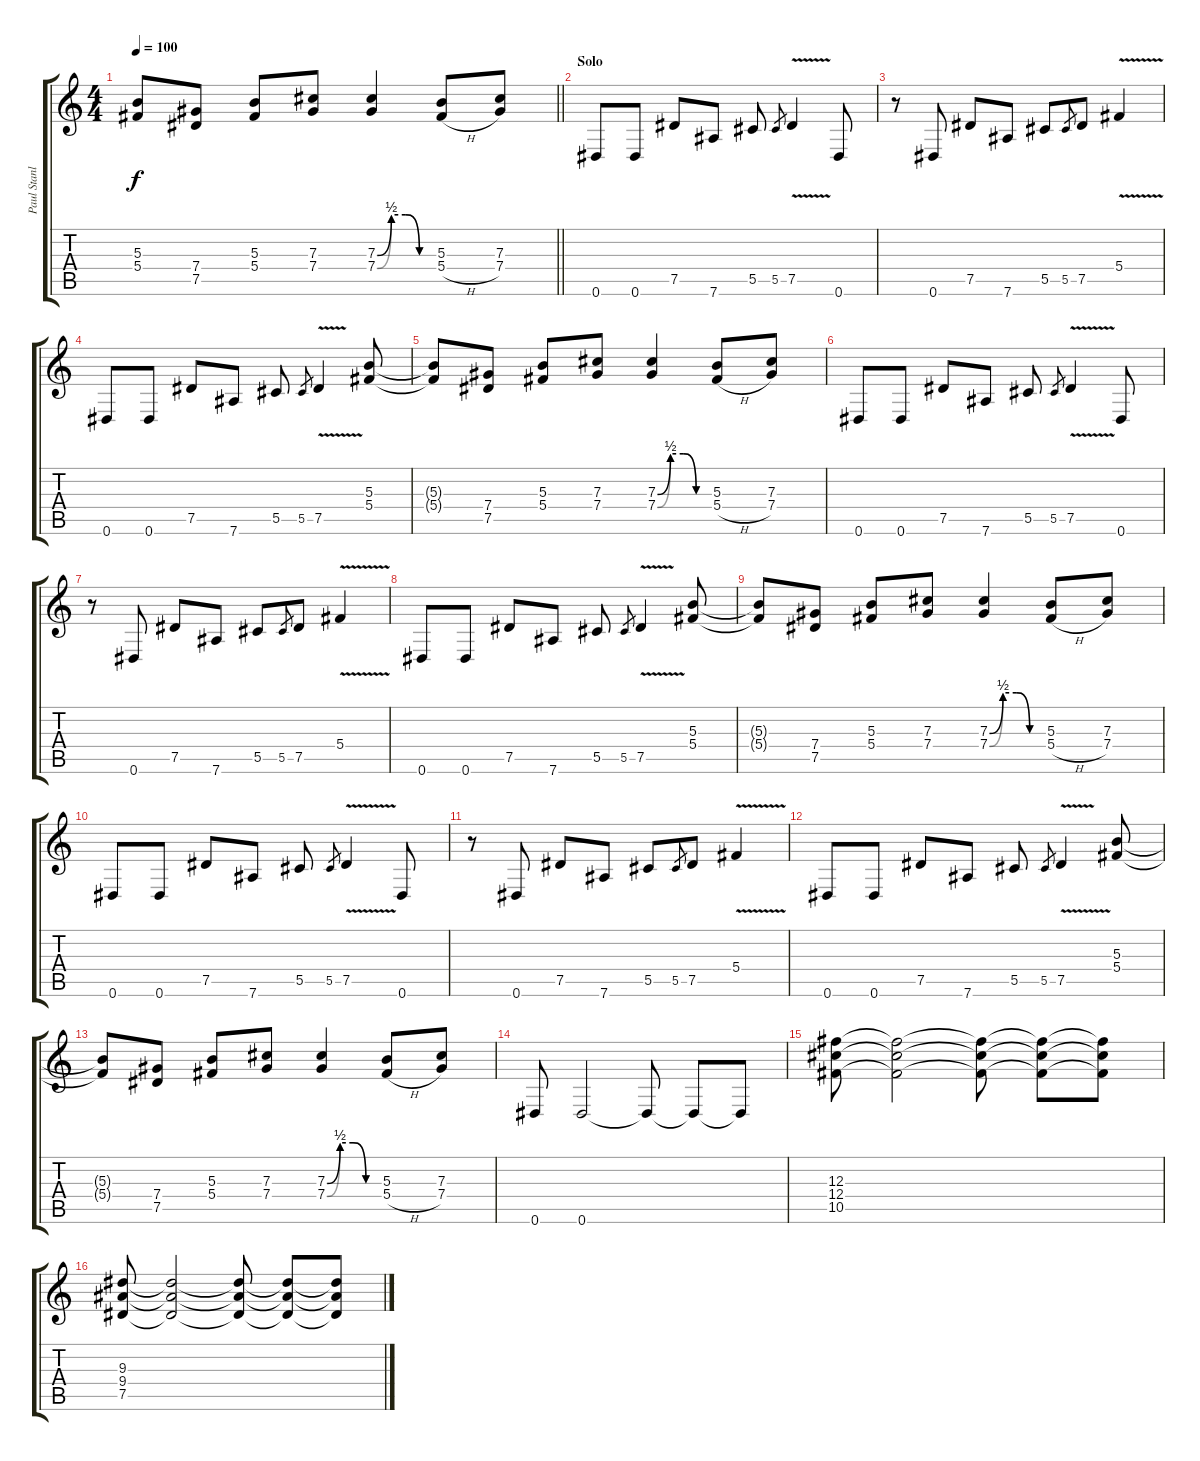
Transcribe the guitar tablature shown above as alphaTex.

\track ("Paul Stanley" "Paul Stanl") {instrument distortionguitar}
\staff {score tabs}
\tuning (Eb4 Bb3 Gb3 Db3 Ab2 Eb2) {hide}
\ts (4 4)
\tempo 100
\clef g2
\barLineRight lightlight
\ks c
(5.3{t} 5.4{t}).8{dy f} (7.4 7.5).8 (5.3 5.4).8 (7.3 7.4).8 (7.3{be (custom 0 0 15 2 30 2 45 0 60 0)} 7.4{be (custom 0 0 15 2 30 2 45 0 60 0)}).4 (5.3 5.4{h}).8 (7.3 7.4).8 |
\section ("" "Solo")
0.6.8 0.6.8 7.5.8 7.6.8 5.5.8 5.5.8{gr} 7.5{v}.4 0.6.8 |
r.8 0.6.8 7.5.8 7.6.8 5.5.8 5.5.8{gr} 7.5.8 5.4{v}.4 |
0.6.8 0.6.8 7.5.8 7.6.8 5.5.8 5.5.8{gr} 7.5{v}.4 (5.3 5.4).8 |
(5.3{t} 5.4{t}).8 (7.4 7.5).8 (5.3 5.4).8 (7.3 7.4).8 (7.3{be (custom 0 0 15 2 30 2 45 0 60 0)} 7.4{be (custom 0 0 15 2 30 2 45 0 60 0)}).4 (5.3 5.4{h}).8 (7.3 7.4).8 |
0.6.8 0.6.8 7.5.8 7.6.8 5.5.8 5.5.8{gr} 7.5{v}.4 0.6.8 |
r.8 0.6.8 7.5.8 7.6.8 5.5.8 5.5.8{gr} 7.5.8 5.4{v}.4 |
0.6.8 0.6.8 7.5.8 7.6.8 5.5.8 5.5.8{gr} 7.5{v}.4 (5.3 5.4).8 |
(5.3{t} 5.4{t}).8 (7.4 7.5).8 (5.3 5.4).8 (7.3 7.4).8 (7.3{be (custom 0 0 15 2 30 2 45 0 60 0)} 7.4{be (custom 0 0 15 2 30 2 45 0 60 0)}).4 (5.3 5.4{h}).8 (7.3 7.4).8 |
0.6.8 0.6.8 7.5.8 7.6.8 5.5.8 5.5.8{gr} 7.5{v}.4 0.6.8 |
r.8 0.6.8 7.5.8 7.6.8 5.5.8 5.5.8{gr} 7.5.8 5.4{v}.4 |
0.6.8 0.6.8 7.5.8 7.6.8 5.5.8 5.5.8{gr} 7.5{v}.4 (5.3 5.4).8 |
(5.3{t} 5.4{t}).8 (7.4 7.5).8 (5.3 5.4).8 (7.3 7.4).8 (7.3{be (custom 0 0 15 2 30 2 45 0 60 0)} 7.4{be (custom 0 0 15 2 30 2 45 0 60 0)}).4 (5.3 5.4{h}).8 (7.3 7.4).8 |
0.6.8 0.6.2 0.6{t}.8 0.6{t}.8 0.6{t}.8 |
(12.3 12.4 10.5).8 (12.3{t} 12.4{t} 10.5{t}).2 (12.3{t} 12.4{t} 10.5{t}).8 (12.3{t} 12.4{t} 10.5{t}).8 (12.3{t} 12.4{t} 10.5{t}).8 |
(9.3 9.4 7.5).8 (9.3{t} 9.4{t} 7.5{t}).2 (9.3{t} 9.4{t} 7.5{t}).8 (9.3{t} 9.4{t} 7.5{t}).8 (9.3{t} 9.4{t} 7.5{t}).8
